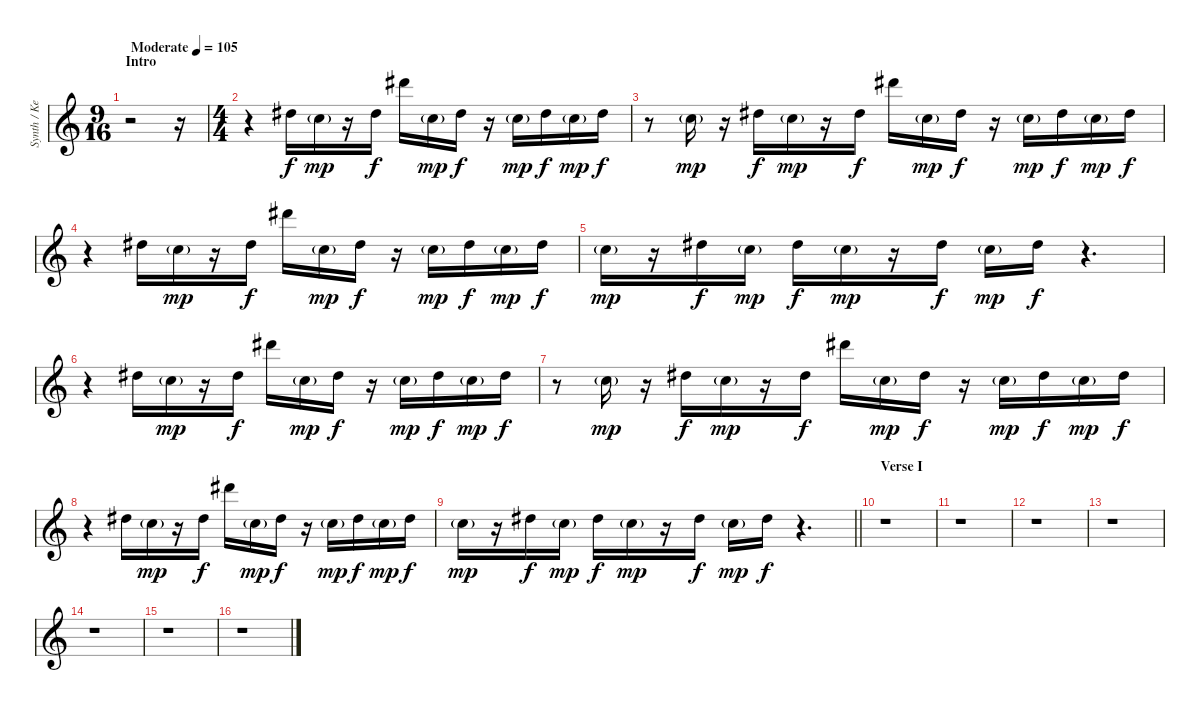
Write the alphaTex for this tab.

\track ("Synth / Keyboard" "Synth / Ke") {instrument recorder}
\staff {score}
\tuning (C4 G3 Eb3 Bb2 F2 C2) {hide}
\ts (9 16)
\section ("" "Intro")
\tempo (105 "Moderate")
\clef g2
\ks c
r.2{dy f instrument recorder} r.16 |
\ts (4 4)
r.4 24.3.16 26.4{g}.16{dy mp} r.16 24.3.16{dy f} 27.1.16 26.4{g}.16{dy mp} 24.3.16{dy f} r.16 26.4{g}.16{dy mp} 24.3.16{dy f} 26.4{g}.16{dy mp} 24.3.16{dy f} |
r.8 26.4{g}.16{dy mp} r.16 24.3.16{dy f} 26.4{g}.16{dy mp} r.16 24.3.16{dy f} 27.1.16 26.4{g}.16{dy mp} 24.3.16{dy f} r.16 26.4{g}.16{dy mp} 24.3.16{dy f} 26.4{g}.16{dy mp} 24.3.16{dy f} |
r.4 24.3.16 26.4{g}.16{dy mp} r.16 24.3.16{dy f} 27.1.16 26.4{g}.16{dy mp} 24.3.16{dy f} r.16 26.4{g}.16{dy mp} 24.3.16{dy f} 26.4{g}.16{dy mp} 24.3.16{dy f} |
26.4{g}.16{dy mp} r.16 24.3.16{dy f} 26.4{g}.16{dy mp} 24.3.16{dy f} 26.4{g}.16{dy mp} r.16 24.3.16{dy f} 26.4{g}.16{dy mp} 24.3.16{dy f} r.4{d} |
r.4 24.3.16 26.4{g}.16{dy mp} r.16 24.3.16{dy f} 27.1.16 26.4{g}.16{dy mp} 24.3.16{dy f} r.16 26.4{g}.16{dy mp} 24.3.16{dy f} 26.4{g}.16{dy mp} 24.3.16{dy f} |
r.8 26.4{g}.16{dy mp} r.16 24.3.16{dy f} 26.4{g}.16{dy mp} r.16 24.3.16{dy f} 27.1.16 26.4{g}.16{dy mp} 24.3.16{dy f} r.16 26.4{g}.16{dy mp} 24.3.16{dy f} 26.4{g}.16{dy mp} 24.3.16{dy f} |
r.4 24.3.16 26.4{g}.16{dy mp} r.16 24.3.16{dy f} 27.1.16 26.4{g}.16{dy mp} 24.3.16{dy f} r.16 26.4{g}.16{dy mp} 24.3.16{dy f} 26.4{g}.16{dy mp} 24.3.16{dy f} |
\barLineRight lightlight
26.4{g}.16{dy mp} r.16 24.3.16{dy f} 26.4{g}.16{dy mp} 24.3.16{dy f} 26.4{g}.16{dy mp} r.16 24.3.16{dy f} 26.4{g}.16{dy mp} 24.3.16{dy f} r.4{d} |
\section ("" "Verse I")
r.1 |
r.1 |
r.1 |
r.1 |
r.1 |
r.1 |
r.1
